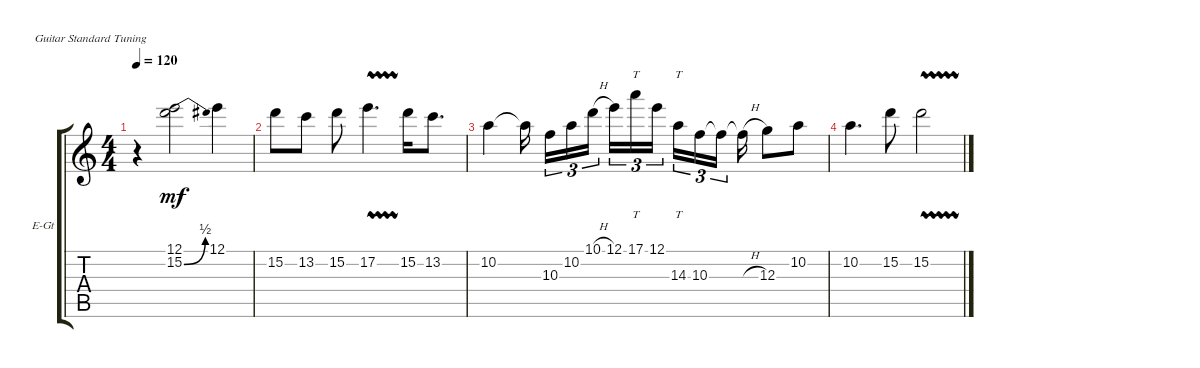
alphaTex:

\defaultSystemsLayout 4
\bracketExtendMode groupsimilarinstruments
\firstSystemTrackNameOrientation horizontal
\otherSystemsTrackNameOrientation horizontal
\track ("Electric Guitar (Solo)" "E-Gt") {instrument overdrivenguitar}
\staff {score tabs}
\tuning (E4 B3 G3 D3 A2 E2)
\ts (4 4)
\tempo 120
\clef g2
\ks c
r.4{dy mp} (12.1 15.2{be (bend 0 0 23.4 2)}).2{dy mf} 12.1.4 |
15.2.8 13.2.8 15.2.8 17.2{vw}.4{d} 15.2.16 13.2.8{d} |
10.2.4 10.2{t}.16 10.3.16{tu (3 2)} 10.2.16{tu (3 2)} 10.1{h}.16{tu (3 2)} 12.1.16{tu (3 2)} 17.1.16{tt tu (3 2)} 12.1.16{tu (3 2)} 14.3.16{tt tu (3 2)} 10.3.16{tu (3 2)} 10.3{t}.16{tu (3 2)} 10.3{h t}.16 12.3.8 10.2.8 |
10.2.4{d} 15.2.8 15.2{vw}.2
